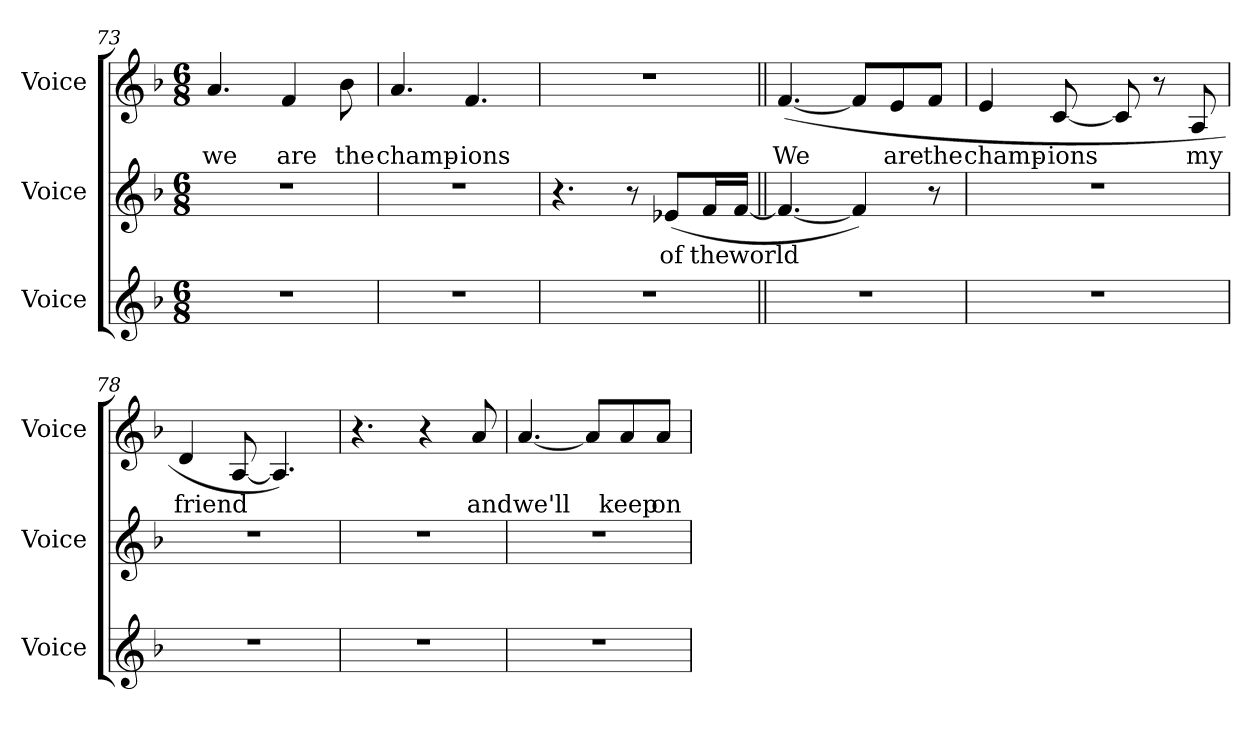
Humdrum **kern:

**kern	**kern	**text	**kern	**text
*part3	*part2	*part2	*part1	*part1
*staff3	*staff2	*staff2	*staff1	*staff1
*I"Voice	*I"Voice	*	*I"Voice	*
*I'Voice	*I'Voice	*	*I'Voice	*
*clefG2	*clefG2	*	*clefG2	*
*k[b-]	*k[b-]	*	*k[b-]	*
*F:	*F:	*	*F:	*
*M6/8	*M6/8	*	*M6/8	*
=73	=73	=73	=73	=73
!LO:N:vis=1	!LO:N:vis=1	!	!	!
!	!	!	!	!LO:LY:b:color=#000000
2.r	2.r	.	4.ai/	we
!	!	!	!	!LO:LY:b:color=#000000
.	.	.	4fi/	are
!	!	!	!	!LO:LY:b:color=#000000
.	.	.	8b-i\	the
=74	=74	=74	=74	=74
!LO:N:vis=1	!LO:N:vis=1	!	!	!
!	!	!	!	!LO:LY:b:color=#000000
2.r	2.r	.	4.ai/	champ-
!	!	!	!	!LO:LY:b:color=#000000
.	.	.	4.fi/	-ions
!!LO:LB:g=z
=75	=75	=75	=75	=75
!LO:N:vis=1	!	!	!LO:N:vis=1	!
2.r	4.r	.	2.r	.
.	8r	.	.	.
!	!	!LO:LY:b:color=#000000	!	!
.	(8e-Xi/L	of	.	.
!	!	!LO:LY:b:color=#000000	!	!
.	16fi/L	the	.	.
!	!	!LO:LY:b:color=#000000	!	!
.	[16fi/JJ	world	.	.
=76||	=76||	=76||	=76||	=76||
!LO:N:vis=1	!	!	!	!
!	!	!	!	!LO:LY:b:color=#000000
2.r	4.fi/_	.	([4.fi/	We
.	4fi/])	.	8fi/L]	.
!	!	!	!	!LO:LY:b:color=#000000
.	.	.	8ei/	are
!	!	!	!	!LO:LY:b:color=#000000
.	8r	.	8fi/J	the
=77	=77	=77	=77	=77
!LO:N:vis=1	!LO:N:vis=1	!	!	!
!	!	!	!	!LO:LY:b:color=#000000
2.r	2.r	.	4ei/	champ-
!	!	!	!	!LO:LY:b:color=#000000
.	.	.	[8ci/	-ions
.	.	.	8ci/]	.
.	.	.	8r	.
!	!	!	!	!LO:LY:b:color=#000000
.	.	.	8Ai/	my
=78	=78	=78	=78	=78
!LO:N:vis=1	!LO:N:vis=1	!	!	!
!	!	!	!	!LO:LY:b:color=#000000
2.r	2.r	.	4di/	friend
.	.	.	[8Ai/	.
.	.	.	4.Ai/])	.
=79	=79	=79	=79	=79
!LO:N:vis=1	!LO:N:vis=1	!	!	!
2.r	2.r	.	4.r	.
.	.	.	4r	.
!	!	!	!	!LO:LY:b:color=#000000
.	.	.	8ai/	and
=80	=80	=80	=80	=80
!LO:N:vis=1	!LO:N:vis=1	!	!	!
!	!	!	!	!LO:LY:b:color=#000000
2.r	2.r	.	[4.ai/	we'll
.	.	.	8ai/L]	.
!	!	!	!	!LO:LY:b:color=#000000
.	.	.	8ai/	keep
!	!	!	!	!LO:LY:b:color=#000000
.	.	.	8ai/J	on
=	=	=	=	=
*-	*-	*-	*-	*-
